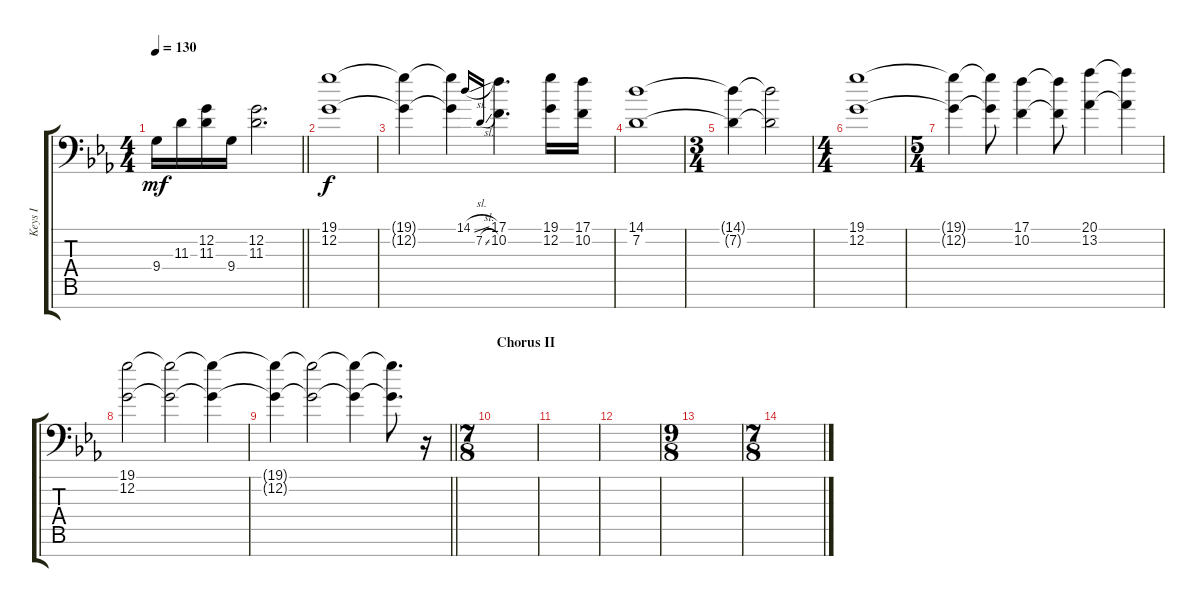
\track ("Keys I" "Keys I") {instrument stringensemble1}
\staff {score tabs}
\tuning (C4 G3 Eb3 Bb2 F2 C2 G1) {hide}
\ts (4 4)
\tempo 130
\clef f4
\barLineRight lightlight
\ks cminor
9.4.16{dy mf} 11.3.16 (12.2 11.3).16 9.4.16 (12.2 11.3).2{d} |
(19.1 12.2).1{dy f volume 9 balance 8 instrument stringensemble1} |
(19.1{t} 12.2{t}).4 (19.1{t} 12.2{t}).4 14.1{sl}.16{gr onbeat} 7.2{sl}.16{gr onbeat} (17.1 10.2).4{d} (19.1 12.2).16 (17.1 10.2).16 |
(14.1 7.2).1 |
\ts (3 4)
(14.1{t} 7.2{t}).4 (14.1{t} 7.2{t}).2 |
\ts (4 4)
(19.1 12.2).1 |
\ts (5 4)
(19.1{t} 12.2{t}).4 (19.1{t} 12.2{t}).8 (17.1 10.2).4 (17.1{t} 10.2{t}).8 (20.1 13.2).4 (20.1{t} 13.2{t}).4 |
(19.1 12.2).2 (19.1{t} 12.2{t}).2 (19.1{t} 12.2{t}).4 |
\barLineRight lightlight
(19.1{t} 12.2{t}).4 (19.1{t} 12.2{t}).2{volume 5} (19.1{t} 12.2{t}).4{volume 0} (19.1{t} 12.2{t}).8{d} r.16 |
\ts (7 8)
\section ("" "Chorus II")
|
|
|
\ts (9 8)
|
\ts (7 8)
